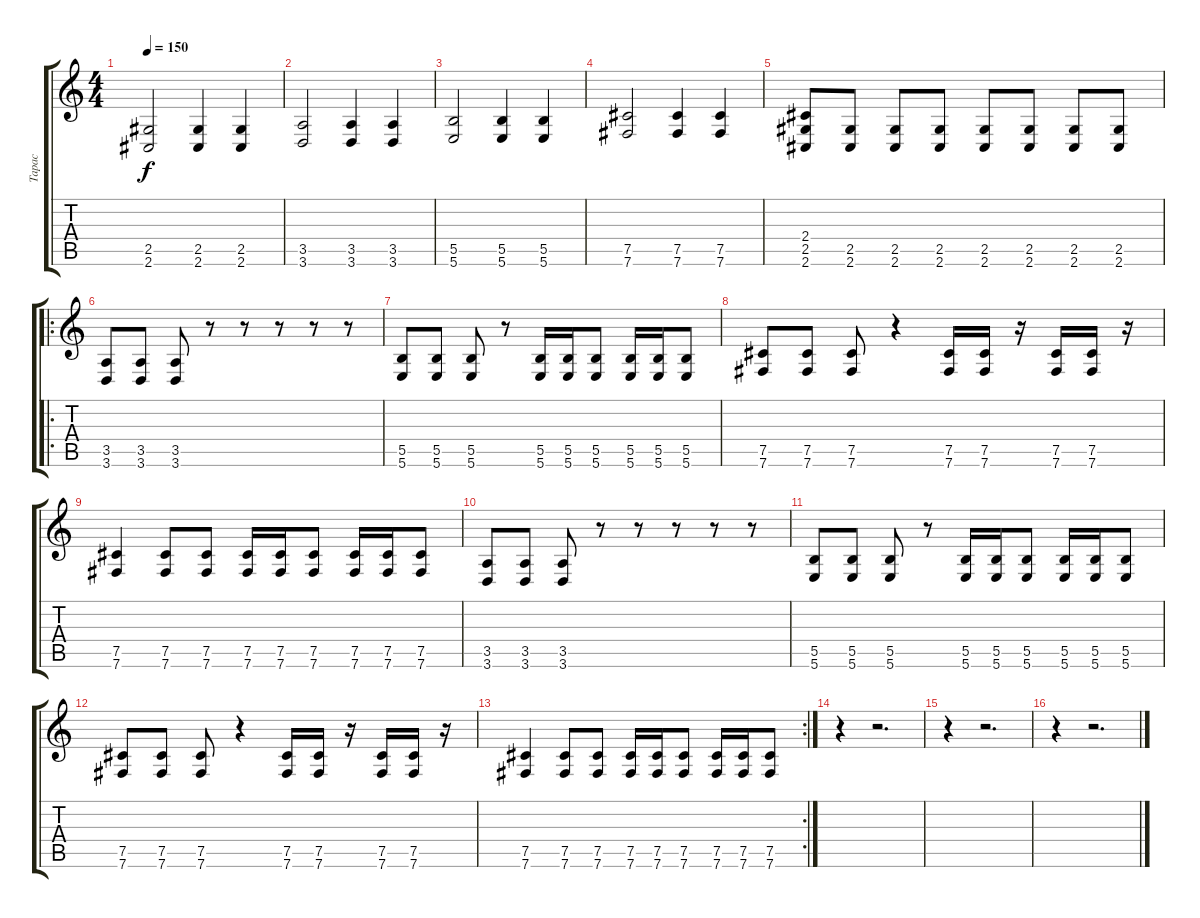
\track ("Тарас" "Тарас") {instrument distortionguitar}
\staff {score tabs}
\tuning (Db4 Ab3 E3 B2 Gb2 B1) {hide}
\ts (4 4)
\tempo 150
\clef g2
\ks c
(2.5 2.6).2{dy f} (2.5 2.6).4 (2.5 2.6).4 |
(3.5 3.6).2 (3.5 3.6).4 (3.5 3.6).4 |
(5.5 5.6).2 (5.5 5.6).4 (5.5 5.6).4 |
(7.5 7.6).2 (7.5 7.6).4 (7.5 7.6).4 |
(2.4 2.5 2.6).8 (2.5 2.6).8 (2.5 2.6).8 (2.5 2.6).8 (2.5 2.6).8 (2.5 2.6).8 (2.5 2.6).8 (2.5 2.6).8 |
\ro
(3.5 3.6).8 (3.5 3.6).8 (3.5 3.6).8 r.8 r.8 r.8 r.8 r.8 |
(5.5 5.6).8 (5.5 5.6).8 (5.5 5.6).8 r.8 (5.5 5.6).16 (5.5 5.6).16 (5.5 5.6).8 (5.5 5.6).16 (5.5 5.6).16 (5.5 5.6).8 |
(7.5 7.6).8 (7.5 7.6).8 (7.5 7.6).8 r.4 (7.5 7.6).16 (7.5 7.6).16 r.16 (7.5 7.6).16 (7.5 7.6).16 r.16 |
(7.5 7.6).4 (7.5 7.6).8 (7.5 7.6).8 (7.5 7.6).16 (7.5 7.6).16 (7.5 7.6).8 (7.5 7.6).16 (7.5 7.6).16 (7.5 7.6).8 |
(3.5 3.6).8 (3.5 3.6).8 (3.5 3.6).8 r.8 r.8 r.8 r.8 r.8 |
(5.5 5.6).8 (5.5 5.6).8 (5.5 5.6).8 r.8 (5.5 5.6).16 (5.5 5.6).16 (5.5 5.6).8 (5.5 5.6).16 (5.5 5.6).16 (5.5 5.6).8 |
(7.5 7.6).8 (7.5 7.6).8 (7.5 7.6).8 r.4 (7.5 7.6).16 (7.5 7.6).16 r.16 (7.5 7.6).16 (7.5 7.6).16 r.16 |
\rc 2
(7.5 7.6).4 (7.5 7.6).8 (7.5 7.6).8 (7.5 7.6).16 (7.5 7.6).16 (7.5 7.6).8 (7.5 7.6).16 (7.5 7.6).16 (7.5 7.6).8 |
r.4 r.2{d} |
r.4 r.2{d} |
r.4 r.2{d}
